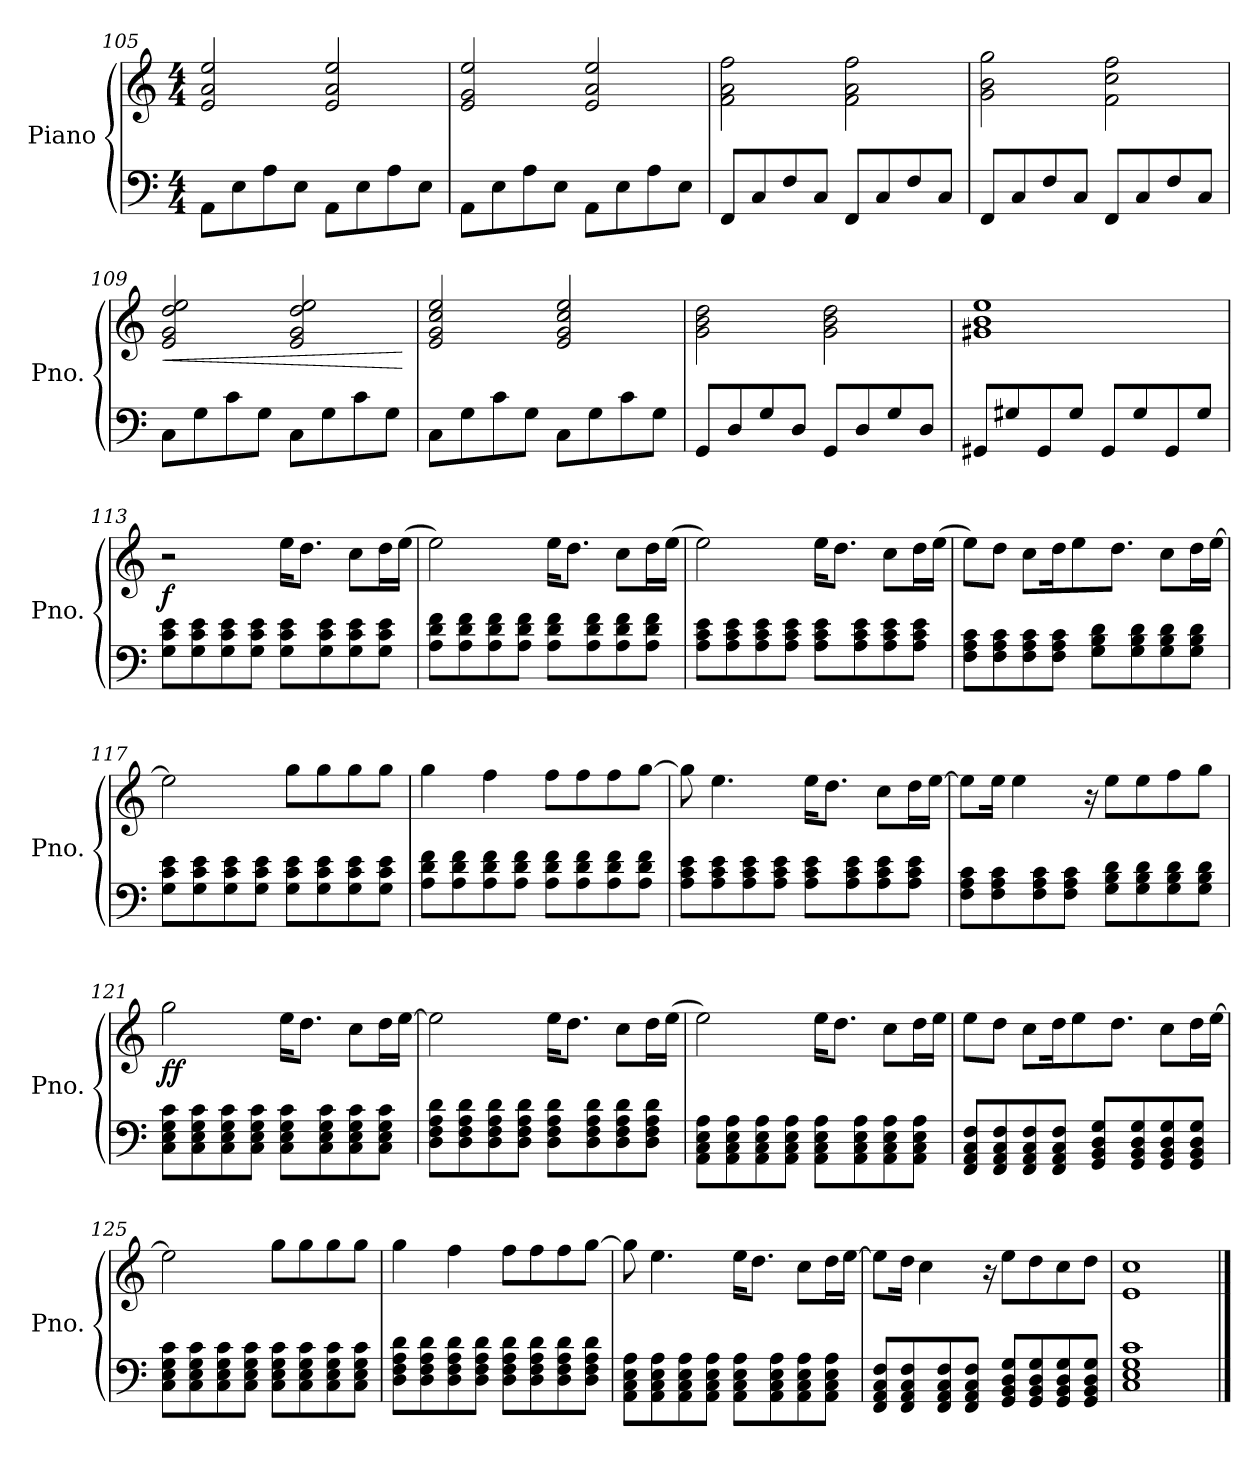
**kern	**kern	**dynam
*part1	*part1	*part1
*staff2	*staff1	*staff1/2
*I"Piano	*	*
*I'Pno.	*	*
*clefF4	*clefG2	*
*k[]	*k[]	*
*M4/4	*M4/4	*
=105	=105	=105
8AA\L	2e/ 2a/ 2ee/	.
8E\	.	.
8A\	.	.
8E\J	.	.
8AA\L	2e/ 2a/ 2ee/	.
8E\	.	.
8A\	.	.
8E\J	.	.
=106	=106	=106
8AA\L	2e/ 2g/ 2ee/	.
8E\	.	.
8A\	.	.
8E\J	.	.
8AA\L	2e/ 2a/ 2ee/	.
8E\	.	.
8A\	.	.
8E\J	.	.
=107	=107	=107
8FF/L	2f\ 2a\ 2ff\	.
8C/	.	.
8F/	.	.
8C/J	.	.
8FF/L	2f\ 2a\ 2ff\	.
8C/	.	.
8F/	.	.
8C/J	.	.
=108	=108	=108
8FF/L	2g\ 2b\ 2gg\	.
8C/	.	.
8F/	.	.
8C/J	.	.
8FF/L	2f\ 2cc\ 2ff\	.
8C/	.	.
8F/	.	.
8C/J	.	.
!!LO:PB:g=z
=109	=109	=109
!	!	!LO:HP:b
8C\L	2e/ 2g/ 2dd/ 2ee/	<
8G\	.	.
8c\	.	.
8G\J	.	.
8C\L	2e/ 2g/ 2dd/ 2ee/	.
8G\	.	.
8c\	.	.
8G\J	.	.
.	.	[
=110	=110	=110
8C\L	2e/ 2g/ 2cc/ 2ee/	.
8G\	.	.
8c\	.	.
8G\J	.	.
8C\L	2e/ 2g/ 2cc/ 2ee/	.
8G\	.	.
8c\	.	.
8G\J	.	.
=111	=111	=111
8GG/L	2g\ 2b\ 2dd\	.
8D/	.	.
8G/	.	.
8D/J	.	.
8GG/L	2g\ 2b\ 2dd\	.
8D/	.	.
8G/	.	.
8D/J	.	.
=112	=112	=112
8GG#X/L	1g#X 1b 1ee	.
8G#X/	.	.
8GG#/	.	.
8G#/J	.	.
8GG#/L	.	.
8G#/	.	.
8GG#/	.	.
8G#/J	.	.
!!LO:LB:g=z
=113	=113	=113
!	!	!LO:DY:b
8G\ 8c\ 8e\L	2r	f
8G\ 8c\ 8e\	.	.
8G\ 8c\ 8e\	.	.
8G\ 8c\ 8e\J	.	.
8G\ 8c\ 8e\L	16ee\KL	.
.	8.dd\J	.
8G\ 8c\ 8e\	.	.
8G\ 8c\ 8e\	8cc\L	.
8G\ 8c\ 8e\J	16dd\L	.
.	(16ee\JJ	.
=114	=114	=114
8A\ 8d\ 8f\L	2ee\)	.
8A\ 8d\ 8f\	.	.
8A\ 8d\ 8f\	.	.
8A\ 8d\ 8f\J	.	.
8A\ 8d\ 8f\L	16ee\KL	.
.	8.dd\J	.
8A\ 8d\ 8f\	.	.
8A\ 8d\ 8f\	8cc\L	.
8A\ 8d\ 8f\J	16dd\L	.
.	(16ee\JJ	.
=115	=115	=115
8A\ 8c\ 8e\L	2ee\)	.
8A\ 8c\ 8e\	.	.
8A\ 8c\ 8e\	.	.
8A\ 8c\ 8e\J	.	.
8A\ 8c\ 8e\L	16ee\KL	.
.	8.dd\J	.
8A\ 8c\ 8e\	.	.
8A\ 8c\ 8e\	8cc\L	.
8A\ 8c\ 8e\J	16dd\L	.
.	(16ee\JJ	.
!!LO:LB:g=z
=116	=116	=116
8F\ 8A\ 8c\L	8ee\L)	.
8F\ 8A\ 8c\	8dd\J	.
8F\ 8A\ 8c\	8cc\L	.
8F\ 8A\ 8c\J	16dd\K	.
.	8ee\	.
8G\ 8B\ 8d\L	.	.
.	8.dd\J	.
8G\ 8B\ 8d\	.	.
8G\ 8B\ 8d\	8cc\L	.
8G\ 8B\ 8d\J	16dd\L	.
.	[16ee\JJ	.
=117	=117	=117
8G\ 8c\ 8e\L	2ee\]	.
8G\ 8c\ 8e\	.	.
8G\ 8c\ 8e\	.	.
8G\ 8c\ 8e\J	.	.
8G\ 8c\ 8e\L	8gg\L	.
8G\ 8c\ 8e\	8gg\	.
8G\ 8c\ 8e\	8gg\	.
8G\ 8c\ 8e\J	8gg\J	.
=118	=118	=118
8A\ 8d\ 8f\L	4gg\	.
8A\ 8d\ 8f\	.	.
8A\ 8d\ 8f\	4ff\	.
8A\ 8d\ 8f\J	.	.
8A\ 8d\ 8f\L	8ff\L	.
8A\ 8d\ 8f\	8ff\	.
8A\ 8d\ 8f\	8ff\	.
8A\ 8d\ 8f\J	[8gg\J	.
!!LO:LB:g=z
=119	=119	=119
8A\ 8c\ 8e\L	8gg\]	.
8A\ 8c\ 8e\	4.ee\	.
8A\ 8c\ 8e\	.	.
8A\ 8c\ 8e\J	.	.
8A\ 8c\ 8e\L	16ee\KL	.
.	8.dd\J	.
8A\ 8c\ 8e\	.	.
8A\ 8c\ 8e\	8cc\L	.
8A\ 8c\ 8e\J	16dd\L	.
.	[16ee\JJ	.
=120	=120	=120
8F\ 8A\ 8c\L	8ee\L]	.
8F\ 8A\ 8c\	16ee\Jk	.
.	4ee\	.
8F\ 8A\ 8c\	.	.
8F\ 8A\ 8c\J	.	.
.	16r	.
8G\ 8B\ 8d\L	8ee\L	.
8G\ 8B\ 8d\	8ee\	.
8G\ 8B\ 8d\	8ff\	.
8G\ 8B\ 8d\J	8gg\J	.
=121	=121	=121
!	!	!LO:DY:b
8C\ 8E\ 8G\ 8c\L	2gg\	ff
8C\ 8E\ 8G\ 8c\	.	.
8C\ 8E\ 8G\ 8c\	.	.
8C\ 8E\ 8G\ 8c\J	.	.
8C\ 8E\ 8G\ 8c\L	16ee\KL	.
.	8.dd\J	.
8C\ 8E\ 8G\ 8c\	.	.
8C\ 8E\ 8G\ 8c\	8cc\L	.
8C\ 8E\ 8G\ 8c\J	16dd\L	.
.	[16ee\JJ	.
!!LO:LB:g=z
=122	=122	=122
8D\ 8F\ 8A\ 8d\L	2ee\]	.
8D\ 8F\ 8A\ 8d\	.	.
8D\ 8F\ 8A\ 8d\	.	.
8D\ 8F\ 8A\ 8d\J	.	.
8D\ 8F\ 8A\ 8d\L	16ee\KL	.
.	8.dd\J	.
8D\ 8F\ 8A\ 8d\	.	.
8D\ 8F\ 8A\ 8d\	8cc\L	.
8D\ 8F\ 8A\ 8d\J	16dd\L	.
.	(16ee\JJ	.
=123	=123	=123
8AA\ 8C\ 8E\ 8A\L	2ee\)	.
8AA\ 8C\ 8E\ 8A\	.	.
8AA\ 8C\ 8E\ 8A\	.	.
8AA\ 8C\ 8E\ 8A\J	.	.
8AA\ 8C\ 8E\ 8A\L	16ee\KL	.
.	8.dd\J	.
8AA\ 8C\ 8E\ 8A\	.	.
8AA\ 8C\ 8E\ 8A\	8cc\L	.
8AA\ 8C\ 8E\ 8A\J	16dd\L	.
.	16ee\JJ	.
=124	=124	=124
8FF/ 8AA/ 8C/ 8F/L	8ee\L	.
8FF/ 8AA/ 8C/ 8F/	8dd\J	.
8FF/ 8AA/ 8C/ 8F/	8cc\L	.
8FF/ 8AA/ 8C/ 8F/J	16dd\K	.
.	8ee\	.
8GG/ 8BB/ 8D/ 8G/L	.	.
.	8.dd\J	.
8GG/ 8BB/ 8D/ 8G/	.	.
8GG/ 8BB/ 8D/ 8G/	8cc\L	.
8GG/ 8BB/ 8D/ 8G/J	16dd\L	.
.	[16ee\JJ	.
=125	=125	=125
8C\ 8E\ 8G\ 8c\L	2ee\]	.
8C\ 8E\ 8G\ 8c\	.	.
8C\ 8E\ 8G\ 8c\	.	.
8C\ 8E\ 8G\ 8c\J	.	.
8C\ 8E\ 8G\ 8c\L	8gg\L	.
8C\ 8E\ 8G\ 8c\	8gg\	.
8C\ 8E\ 8G\ 8c\	8gg\	.
8C\ 8E\ 8G\ 8c\J	8gg\J	.
!!LO:LB:g=z
=126	=126	=126
8D\ 8F\ 8A\ 8d\L	4gg\	.
8D\ 8F\ 8A\ 8d\	.	.
8D\ 8F\ 8A\ 8d\	4ff\	.
8D\ 8F\ 8A\ 8d\J	.	.
8D\ 8F\ 8A\ 8d\L	8ff\L	.
8D\ 8F\ 8A\ 8d\	8ff\	.
8D\ 8F\ 8A\ 8d\	8ff\	.
8D\ 8F\ 8A\ 8d\J	[8gg\J	.
=127	=127	=127
8AA\ 8C\ 8E\ 8A\L	8gg\]	.
8AA\ 8C\ 8E\ 8A\	4.ee\	.
8AA\ 8C\ 8E\ 8A\	.	.
8AA\ 8C\ 8E\ 8A\J	.	.
8AA\ 8C\ 8E\ 8A\L	16ee\KL	.
.	8.dd\J	.
8AA\ 8C\ 8E\ 8A\	.	.
8AA\ 8C\ 8E\ 8A\	8cc\L	.
8AA\ 8C\ 8E\ 8A\J	16dd\L	.
.	[16ee\JJ	.
=128	=128	=128
8FF/ 8AA/ 8C/ 8F/L	8ee\L]	.
8FF/ 8AA/ 8C/ 8F/	16dd\Jk	.
.	4cc\	.
8FF/ 8AA/ 8C/ 8F/	.	.
8FF/ 8AA/ 8C/ 8F/J	.	.
.	16r	.
8GG/ 8BB/ 8D/ 8G/L	8ee\L	.
8GG/ 8BB/ 8D/ 8G/	8dd\	.
8GG/ 8BB/ 8D/ 8G/	8cc\	.
8GG/ 8BB/ 8D/ 8G/J	8dd\J	.
=129	=129	=129
1C 1E 1G 1c	1e 1cc	.
==	==	==
*-	*-	*-
